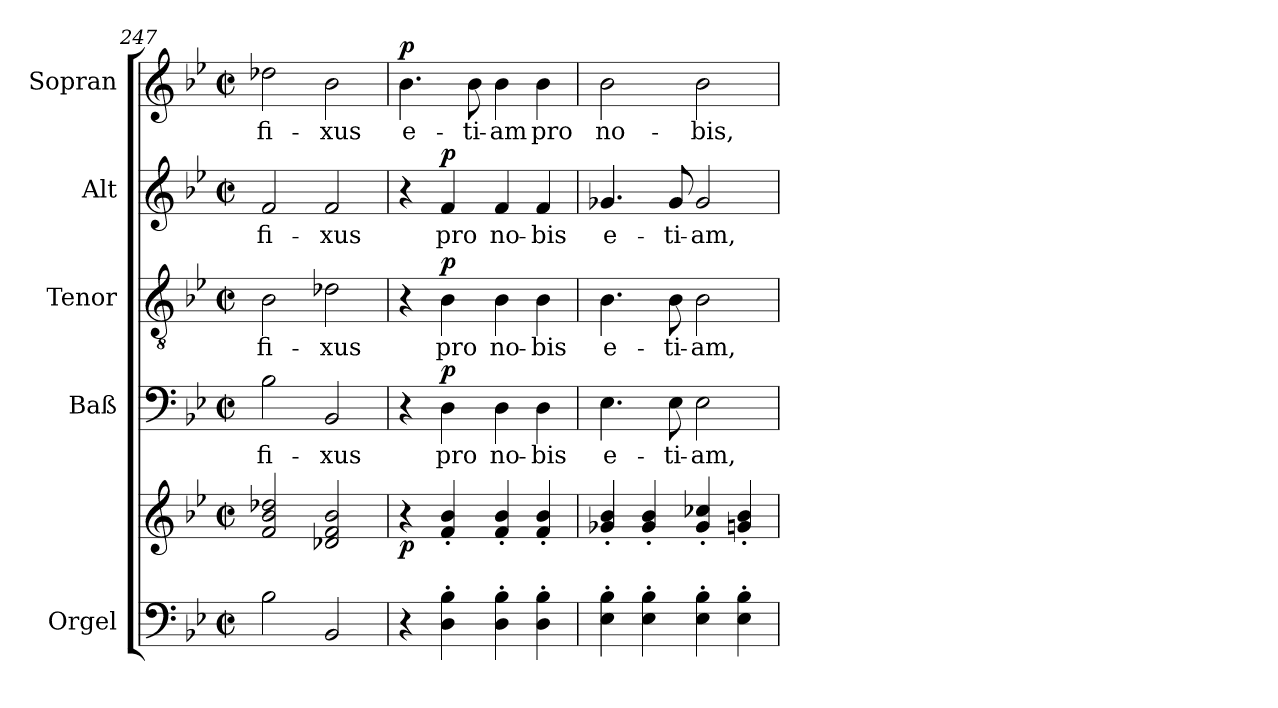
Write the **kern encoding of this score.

**kern	**kern	**dynam	**kern	**text	**dynam	**kern	**text	**dynam	**kern	**text	**dynam	**kern	**text	**dynam
*part5	*part5	*part5	*part4	*part4	*part4	*part3	*part3	*part3	*part2	*part2	*part2	*part1	*part1	*part1
*staff6	*staff5	*staff5/6	*staff4	*staff4	*staff4	*staff3	*staff3	*staff3	*staff2	*staff2	*staff2	*staff1	*staff1	*staff1
*I"Orgel	*	*	*I"Baß	*	*	*I"Tenor	*	*	*I"Alt	*	*	*I"Sopran	*	*
*clefF4	*clefG2	*	*clefF4	*	*	*clefGv2	*	*	*clefG2	*	*	*clefG2	*	*
*k[b-e-]	*k[b-e-]	*	*k[b-e-]	*	*	*k[b-e-]	*	*	*k[b-e-]	*	*	*k[b-e-]	*	*
*B-:	*B-:	*	*B-:	*	*	*B-:	*	*	*B-:	*	*	*B-:	*	*
*M2/2	*M2/2	*	*M2/2	*	*	*M2/2	*	*	*M2/2	*	*	*M2/2	*	*
*met(c|)	*met(c|)	*	*met(c|)	*	*	*met(c|)	*	*	*met(c|)	*	*	*met(c|)	*	*
=247	=247	=247	=247	=247	=247	=247	=247	=247	=247	=247	=247	=247	=247	=247
!	!	!	!	!LO:LY:b	!	!	!LO:LY:b	!	!	!LO:LY:b	!	!	!LO:LY:b	!
2B-\	2f/ 2b-/ 2dd-X/	.	2B-\	-fi-	.	2B-\	-fi-	.	2f/	-fi-	.	2dd-X\	-fi-	.
!	!	!	!	!LO:LY:b	!	!	!LO:LY:b	!	!	!LO:LY:b	!	!	!LO:LY:b	!
2BB-/	2d-X/ 2f/ 2b-/	.	2BB-/	-xus	.	2d-X\	-xus	.	2f/	-xus	.	2b-\	-xus	.
=248	=248	=248	=248	=248	=248	=248	=248	=248	=248	=248	=248	=248	=248	=248
!	!	!LO:DY:b	!	!	!	!	!	!	!	!	!	!	!LO:LY:b	!LO:DY:a
4r	4r	p	4r	.	.	4r	.	.	4r	.	.	4.b-\	e-	p
!	!	!	!	!LO:LY:b	!LO:DY:a	!	!LO:LY:b	!LO:DY:a	!	!LO:LY:b	!LO:DY:a	!	!	!
4D\'> 4B-\'>	4f/'< 4b-/'<	.	4D\	pro	p	4B-\	pro	p	4f/	pro	p	.	.	.
!	!	!	!	!	!	!	!	!	!	!	!	!	!LO:LY:b	!
.	.	.	.	.	.	.	.	.	.	.	.	8b-\	-ti-	.
!	!	!	!	!LO:LY:b	!	!	!LO:LY:b	!	!	!LO:LY:b	!	!	!LO:LY:b	!
4D\'> 4B-\'>	4f/'< 4b-/'<	.	4D\	no-	.	4B-\	no-	.	4f/	no-	.	4b-\	-am	.
!	!	!	!	!LO:LY:b	!	!	!LO:LY:b	!	!	!LO:LY:b	!	!	!LO:LY:b	!
4D\'> 4B-\'>	4f/'< 4b-/'<	.	4D\	-bis	.	4B-\	-bis	.	4f/	-bis	.	4b-\	pro	.
=249	=249	=249	=249	=249	=249	=249	=249	=249	=249	=249	=249	=249	=249	=249
!	!	!	!	!LO:LY:b	!	!	!LO:LY:b	!	!	!LO:LY:b	!	!	!LO:LY:b	!
4E-\'> 4B-\'>	4g-X/'< 4b-/'<	.	4.E-\	e-	.	4.B-\	e-	.	4.g-X/	e-	.	2b-\	no-	.
4E-\'> 4B-\'>	4g-/'< 4b-/'<	.	.	.	.	.	.	.	.	.	.	.	.	.
!	!	!	!	!LO:LY:b	!	!	!LO:LY:b	!	!	!LO:LY:b	!	!	!	!
.	.	.	8E-\	-ti-	.	8B-\	-ti-	.	8g-/	-ti-	.	.	.	.
!	!	!	!	!LO:LY:b	!	!	!LO:LY:b	!	!	!LO:LY:b	!	!	!LO:LY:b	!
4E-\'> 4B-\'>	4g-/'< 4cc-X/'<	.	2E-\	-am,	.	2B-\	-am,	.	2g-/	-am,	.	2b-\	-bis,	.
4E-\'> 4B-\'>	4gn/'< 4b-/'<	.	.	.	.	.	.	.	.	.	.	.	.	.
=	=	=	=	=	=	=	=	=	=	=	=	=	=	=
*-	*-	*-	*-	*-	*-	*-	*-	*-	*-	*-	*-	*-	*-	*-
